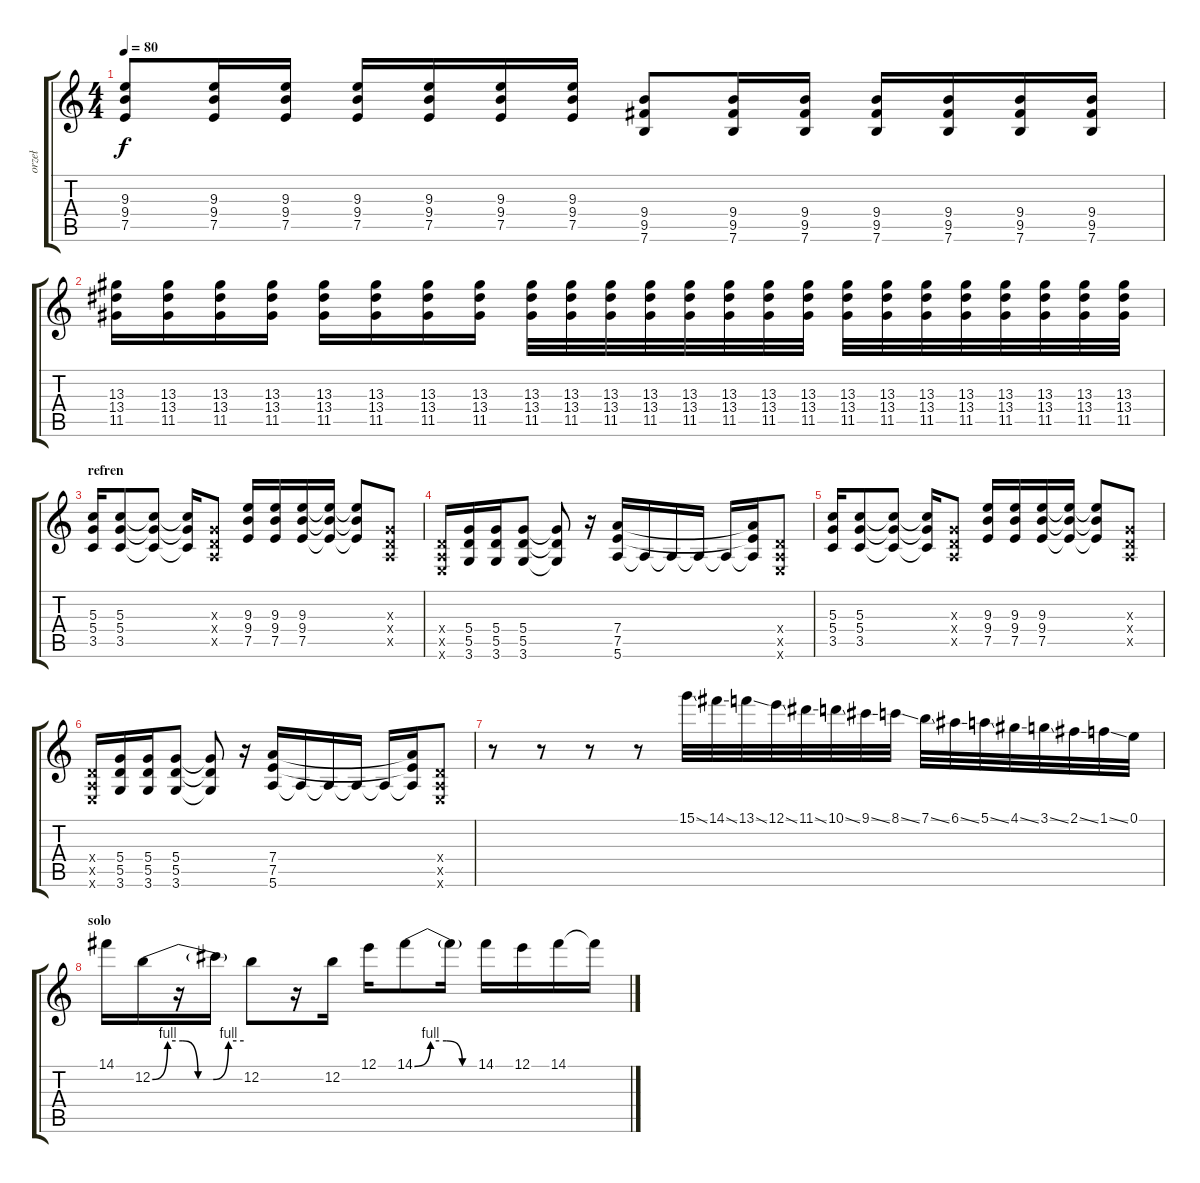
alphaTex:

\track ("orzeł" "orzeł") {instrument overdrivenguitar}
\staff {score tabs}
\tuning (E4 B3 G3 D3 A2 E2) {hide}
\ts (4 4)
\tempo 80
\clef g2
\ks c
(9.3 9.4 7.5).8{dy f} (9.3 9.4 7.5).16 (9.3 9.4 7.5).16 (9.3 9.4 7.5).16 (9.3 9.4 7.5).16 (9.3 9.4 7.5).16 (9.3 9.4 7.5).16 (9.4 9.5 7.6).8 (9.4 9.5 7.6).16 (9.4 9.5 7.6).16 (9.4 9.5 7.6).16 (9.4 9.5 7.6).16 (9.4 9.5 7.6).16 (9.4 9.5 7.6).16 |
(13.3 13.4 11.5).16 (13.3 13.4 11.5).16 (13.3 13.4 11.5).16 (13.3 13.4 11.5).16 (13.3 13.4 11.5).16 (13.3 13.4 11.5).16 (13.3 13.4 11.5).16 (13.3 13.4 11.5).16 (13.3 13.4 11.5).32 (13.3 13.4 11.5).32 (13.3 13.4 11.5).32 (13.3 13.4 11.5).32 (13.3 13.4 11.5).32 (13.3 13.4 11.5).32 (13.3 13.4 11.5).32 (13.3 13.4 11.5).32 (13.3 13.4 11.5).32 (13.3 13.4 11.5).32 (13.3 13.4 11.5).32 (13.3 13.4 11.5).32 (13.3 13.4 11.5).32 (13.3 13.4 11.5).32 (13.3 13.4 11.5).32 (13.3 13.4 11.5).32 |
\section ("" "refren")
(5.3 5.4 3.5).16 (5.3 5.4 3.5).8 (5.3{t} 5.4{t} 3.5{t}).8 (5.3{t} 5.4{t} 3.5{t}).16 (0.3{x} 0.4{x} 0.5{x}).8 (9.3 9.4 7.5).16 (9.3 9.4 7.5).16 (9.3 9.4 7.5).16 (9.3{t} 9.4{t} 7.5{t}).16 (9.3{t} 9.4{t} 7.5{t}).8 (0.3{x} 0.4{x} 0.5{x}).8 |
(0.4{x} 0.5{x} 0.6{x}).16 (5.4 5.5 3.6).16 (5.4 5.5 3.6).16 (5.4 5.5 3.6).8 (5.4{t} 5.5{t} 3.6{t}).8 r.16 (7.4 7.5 5.6).16 5.6{t}.16 5.6{t}.16 5.6{t}.16 5.6{t}.16 (7.4{t} 7.5{t} 5.6{t}).16 (0.4{x} 0.5{x} 0.6{x}).8 |
(5.3 5.4 3.5).16 (5.3 5.4 3.5).8 (5.3{t} 5.4{t} 3.5{t}).8 (5.3{t} 5.4{t} 3.5{t}).16 (0.3{x} 0.4{x} 0.5{x}).8 (9.3 9.4 7.5).16 (9.3 9.4 7.5).16 (9.3 9.4 7.5).16 (9.3{t} 9.4{t} 7.5{t}).16 (9.3{t} 9.4{t} 7.5{t}).8 (0.3{x} 0.4{x} 0.5{x}).8 |
(0.4{x} 0.5{x} 0.6{x}).16 (5.4 5.5 3.6).16 (5.4 5.5 3.6).16 (5.4 5.5 3.6).8 (5.4{t} 5.5{t} 3.6{t}).8 r.16 (7.4 7.5 5.6).16 5.6{t}.16 5.6{t}.16 5.6{t}.16 5.6{t}.16 (7.4{t} 7.5{t} 5.6{t}).16 (0.4{x} 0.5{x} 0.6{x}).8 |
r.8 r.8 r.8 r.8 15.1{ss}.32 14.1{ss}.32 13.1{ss}.32 12.1{ss}.32 11.1{ss}.32 10.1{ss}.32 9.1{ss}.32 8.1{ss}.32 7.1{ss}.32 6.1{ss}.32 5.1{ss}.32 4.1{ss}.32 3.1{ss}.32 2.1{ss}.32 1.1{ss}.32 0.1.32 |
\section ("" "solo")
14.1.16 12.2{be (custom 0 0 10 4 20 4 30 0 40 0 50 4 60 4)}.16 r.16 12.2{t}.16 12.2.8 r.16 12.2.16 12.1.16 14.1{be (custom 0 0 15 4 30 4 45 0 60 0)}.8 14.1{t}.16 14.1.16 12.1.16 14.1.16 14.1{t}.16
